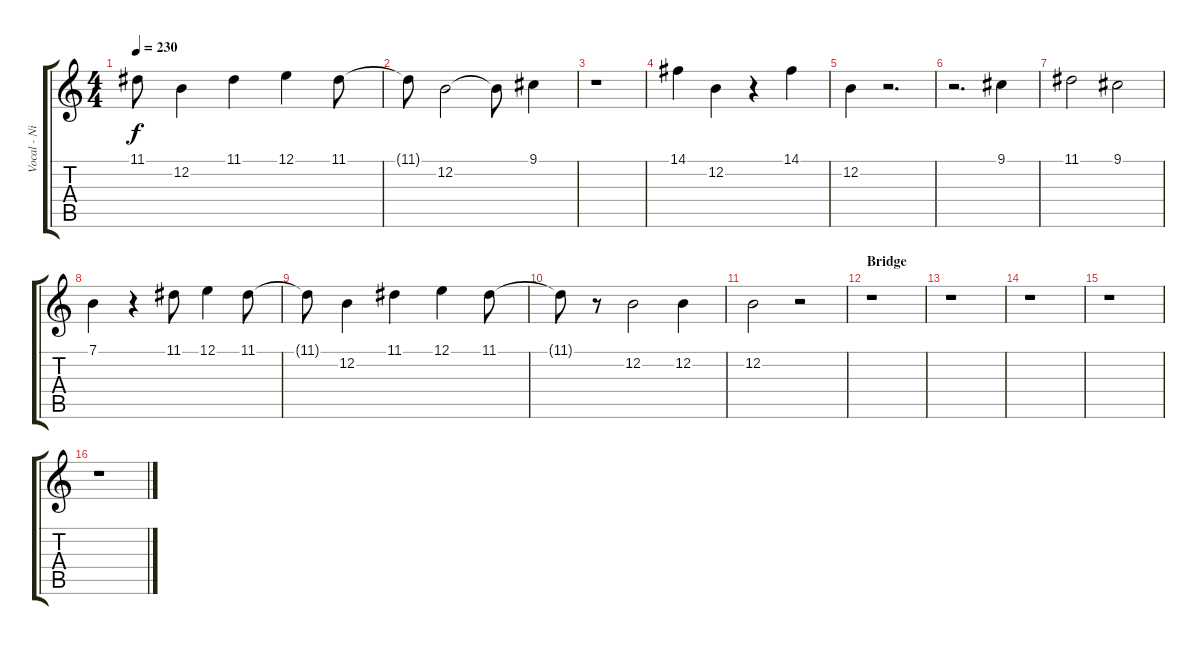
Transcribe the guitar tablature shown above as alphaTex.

\track ("Vocal - Nikola" "Vocal - Ni") {instrument flute}
\staff {score tabs}
\tuning (E4 B3 G3 D3 A2 E2) {hide}
\ts (4 4)
\tempo 230
\clef g2
\ks c
11.1{t}.8{dy f} 12.2.4 11.1.4 12.1.4 11.1.8 |
11.1{t}.8 12.2.2 12.2{t}.8 9.1.4 |
r.1 |
14.1.4 12.2.4 r.4 14.1.4 |
12.2.4 r.2{d} |
r.2{d} 9.1.4 |
11.1.2 9.1.2 |
7.1.4 r.4 11.1.8 12.1.4 11.1.8 |
11.1{t}.8 12.2.4 11.1.4 12.1.4 11.1.8 |
11.1{t}.8 r.8 12.2.2 12.2.4 |
12.2.2 r.2 |
\section ("" "Bridge")
r.1 |
r.1 |
r.1 |
r.1 |
r.1
